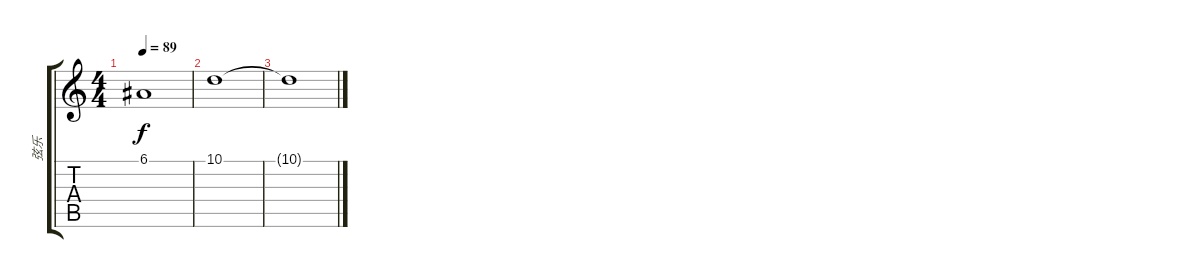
\track ("弦乐" "弦乐") {instrument stringensemble2}
\staff {score tabs}
\tuning (E4 B3 G3 D3 A2 E2) {hide}
\ts (4 4)
\tempo 89
\clef g2
\ks c
6.1.1{dy f} |
10.1.1 |
10.1{t}.1
